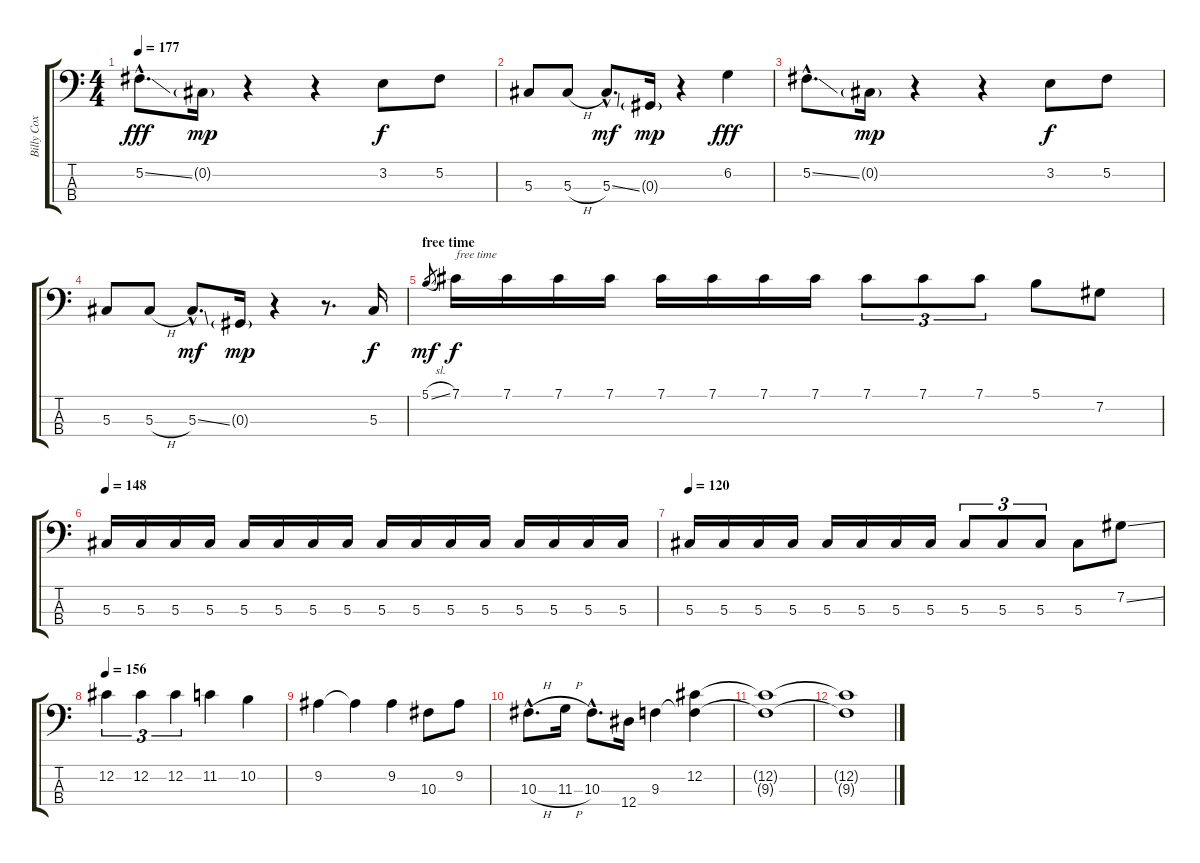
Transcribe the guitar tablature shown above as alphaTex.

\track ("Billy Cox - Bass" "Billy Cox ") {instrument electricbassfinger}
\staff {score tabs}
\tuning (Gb2 Db2 Ab1 Eb1) {hide}
\ts (4 4)
\tempo 177
\clef f4
\ks c
5.2{ss hac}.8{d dy fff} 0.2{g}.16{dy mp} r.4 r.4 3.2.8{dy f} 5.2.8 |
5.3.8 5.3{h}.8 5.3{ss hac}.8{d dy mf} 0.3{g}.16{dy mp} r.4 6.2.4{dy fff} |
5.2{ss hac}.8{d} 0.2{g}.16{dy mp} r.4 r.4 3.2.8{dy f} 5.2.8 |
5.3.8 5.3{h}.8 5.3{ss hac}.8{d dy mf} 0.3{g}.16{dy mp} r.4 r.8{d} 5.3.16{dy f} |
\section ("" "free time")
5.1{sl}.8{gr dy mf} 7.1.16{txt "free time" dy f} 7.1.16 7.1.16 7.1.16 7.1.16 7.1.16 7.1.16 7.1.16 7.1.8{tu (3 2)} 7.1.8{tu (3 2)} 7.1.8{tu (3 2)} 5.1.8 7.2.8 |
\tempo 148
5.3.16 5.3.16 5.3.16 5.3.16 5.3.16 5.3.16 5.3.16 5.3.16 5.3.16 5.3.16 5.3.16 5.3.16 5.3.16 5.3.16 5.3.16 5.3.16 |
\tempo 120
5.3.16 5.3.16 5.3.16 5.3.16 5.3.16 5.3.16 5.3.16 5.3.16 5.3.8{tu (3 2)} 5.3.8{tu (3 2)} 5.3.8{tu (3 2)} 5.3.8 7.2{ss}.8 |
\tempo 156
12.2.4{tu (3 2)} 12.2.4{tu (3 2)} 12.2.4{tu (3 2)} 11.2.4 10.2.4 |
9.2.4 9.2{t}.4 9.2.4 10.3.8 9.2.8 |
10.3{h hac}.8{d} 11.3{h}.16 10.3{hac}.8{d} 12.4.16 9.3.4 (12.2 9.3{t}).4 |
(12.2{t} 9.3{t}).1 |
(12.2{t} 9.3{t}).1
